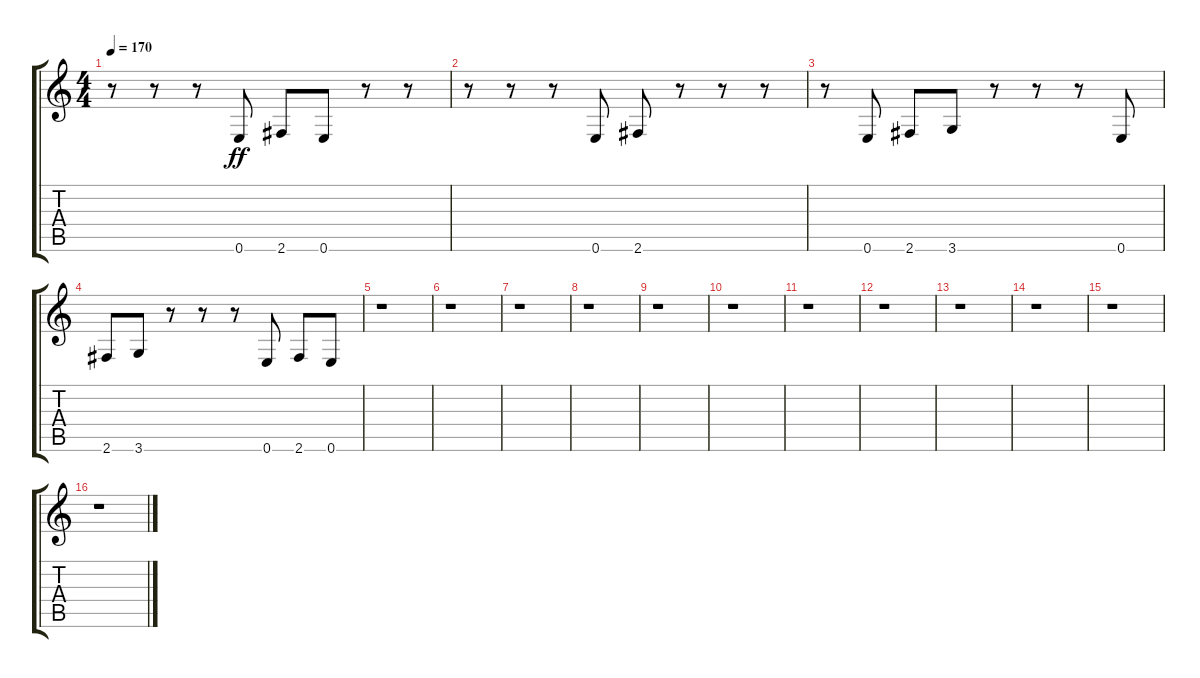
\track "" {instrument fretlessbass}
\staff {score tabs}
\tuning (E4 B3 G3 D3 A2 E2) {hide}
\ts (4 4)
\tempo 170
\clef g2
\ks c
r.8{dy ff} r.8 r.8 0.6.8 2.6.8 0.6.8 r.8 r.8 |
r.8 r.8 r.8 0.6.8 2.6.8 r.8 r.8 r.8 |
r.8 0.6.8 2.6.8 3.6.8 r.8 r.8 r.8 0.6.8 |
2.6.8 3.6.8 r.8 r.8 r.8 0.6.8 2.6.8 0.6.8 |
r.1 |
r.1 |
r.1 |
r.1 |
r.1 |
r.1 |
r.1 |
r.1 |
r.1 |
r.1 |
r.1 |
r.1
